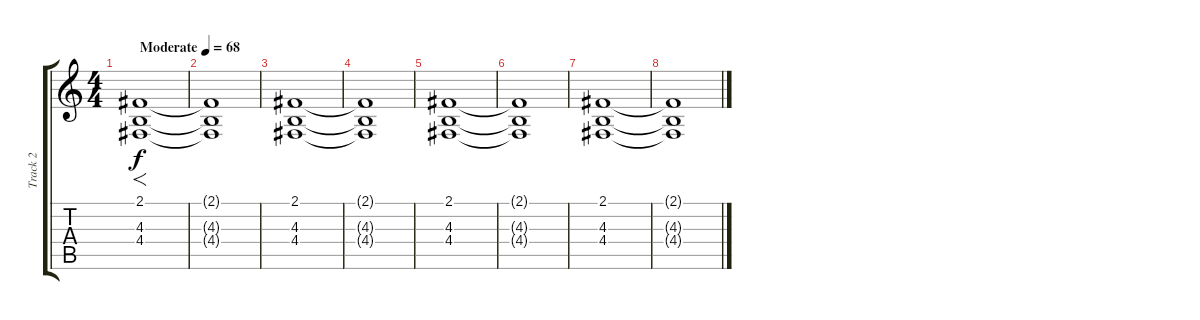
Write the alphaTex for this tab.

\track ("Track 2" "Track 2") {instrument stringensemble1}
\staff {score tabs}
\tuning (E4 B3 G3 D3 A2 E2) {hide}
\ts (4 4)
\tempo (68 "Moderate")
\clef g2
\ks c
(2.1 4.3 4.4).1{f dy f instrument stringensemble1} |
(2.1{t} 4.3{t} 4.4{t}).1 |
(2.1 4.3 4.4).1 |
(2.1{t} 4.3{t} 4.4{t}).1 |
(2.1 4.3 4.4).1 |
(2.1{t} 4.3{t} 4.4{t}).1 |
(2.1 4.3 4.4).1 |
(2.1{t} 4.3{t} 4.4{t}).1{volume 0}
